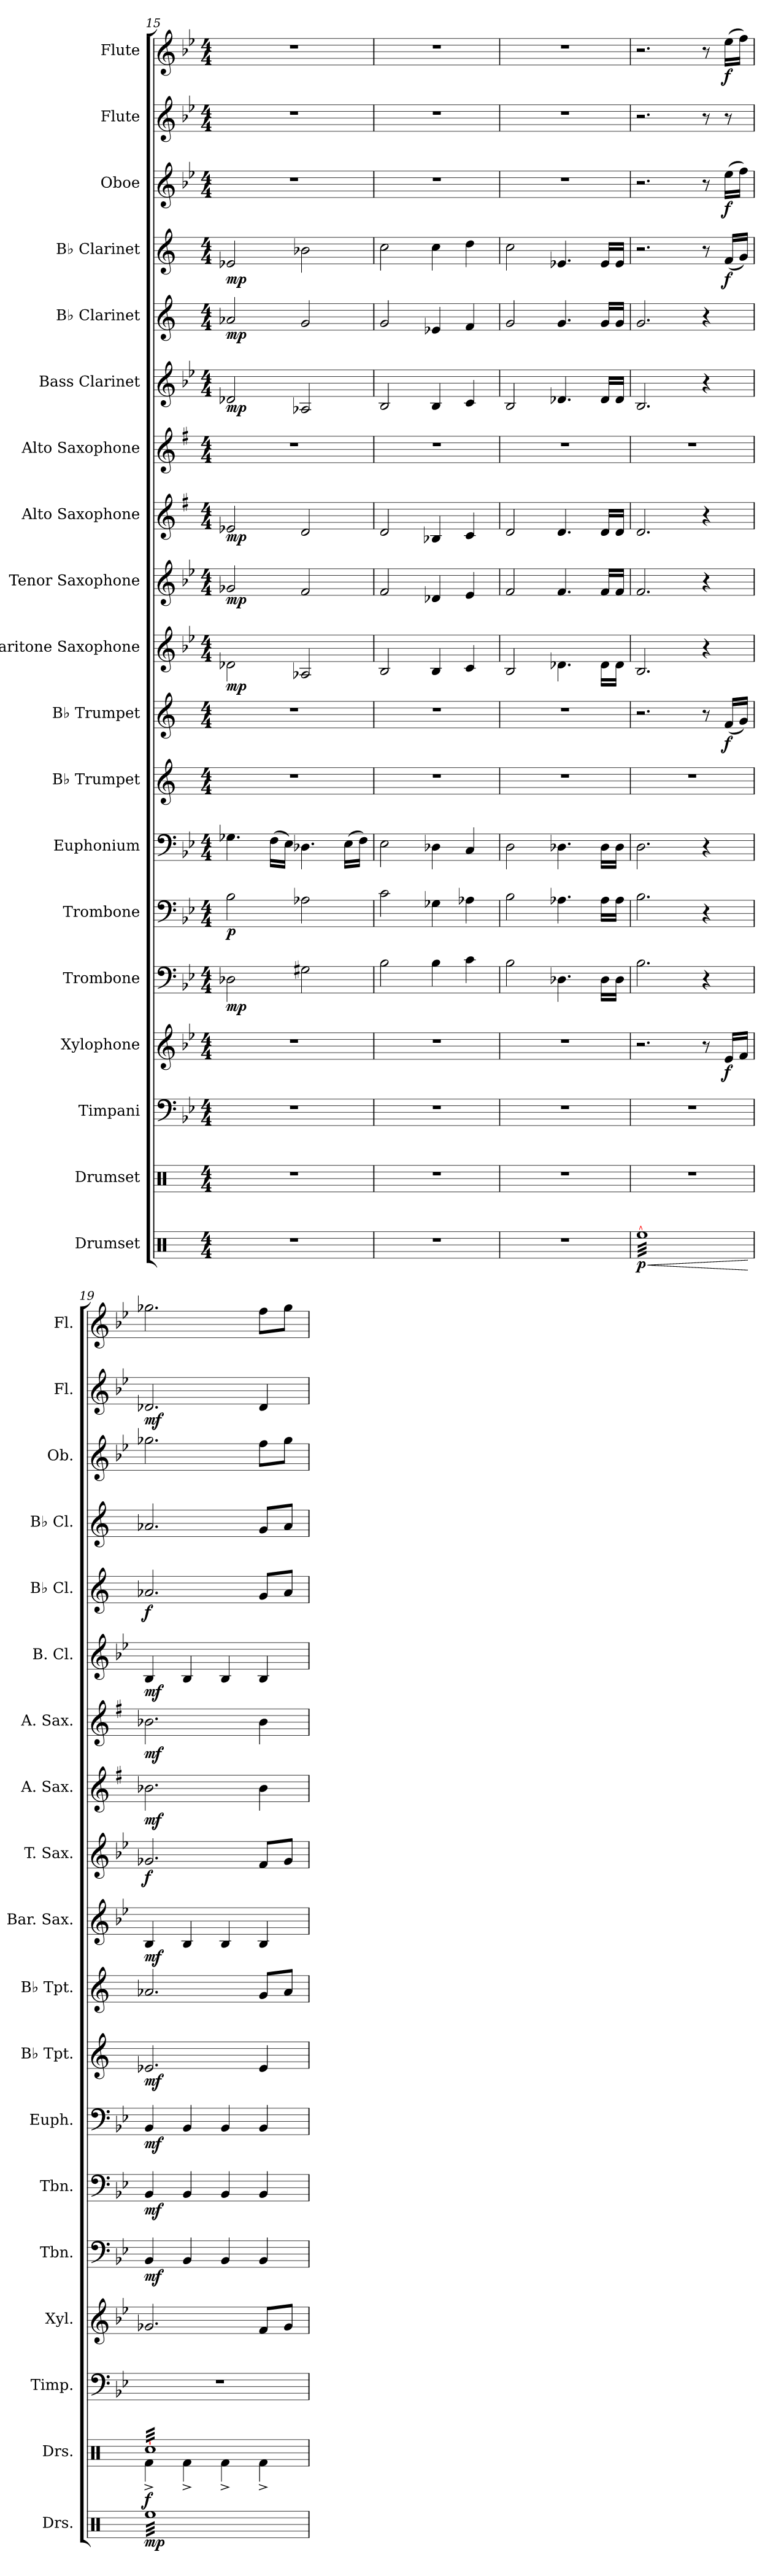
**kern	**dynam	**kern	**dynam	**kern	**kern	**dynam	**kern	**dynam	**kern	**dynam	**kern	**dynam	**kern	**dynam	**kern	**dynam	**kern	**dynam	**kern	**dynam	**kern	**dynam	**kern	**dynam	**kern	**dynam	**kern	**dynam	**kern	**dynam	**kern	**dynam	**kern	**dynam	**kern	**dynam
*part19	*part19	*part18	*part18	*part17	*part16	*part16	*part15	*part15	*part14	*part14	*part13	*part13	*part12	*part12	*part11	*part11	*part10	*part10	*part9	*part9	*part8	*part8	*part7	*part7	*part6	*part6	*part5	*part5	*part4	*part4	*part3	*part3	*part2	*part2	*part1	*part1
*staff19	*staff19	*staff18	*staff18	*staff17	*staff16	*staff16	*staff15	*staff15	*staff14	*staff14	*staff13	*staff13	*staff12	*staff12	*staff11	*staff11	*staff10	*staff10	*staff9	*staff9	*staff8	*staff8	*staff7	*staff7	*staff6	*staff6	*staff5	*staff5	*staff4	*staff4	*staff3	*staff3	*staff2	*staff2	*staff1	*staff1
*I"Drumset	*	*I"Drumset	*	*I"Timpani	*I"Xylophone	*	*I"Trombone	*	*I"Trombone	*	*I"Euphonium	*	*I"B♭ Trumpet	*	*I"B♭ Trumpet	*	*I"Baritone Saxophone	*	*I"Tenor Saxophone	*	*I"Alto Saxophone	*	*I"Alto Saxophone	*	*I"Bass Clarinet	*	*I"B♭ Clarinet	*	*I"B♭ Clarinet	*	*I"Oboe	*	*I"Flute	*	*I"Flute	*
*I'Drs.	*	*I'Drs.	*	*I'Timp.	*I'Xyl.	*	*I'Tbn.	*	*I'Tbn.	*	*I'Euph.	*	*I'B♭ Tpt.	*	*I'B♭ Tpt.	*	*I'Bar. Sax.	*	*I'T. Sax.	*	*I'A. Sax.	*	*I'A. Sax.	*	*I'B. Cl.	*	*I'B♭ Cl.	*	*I'B♭ Cl.	*	*I'Ob.	*	*I'Fl.	*	*I'Fl.	*
!!LO:PB:g=z
*clefX	*	*clefX	*	*clefF4	*clefG2	*	*clefF4	*	*clefF4	*	*clefF4	*	*clefG2	*	*clefG2	*	*clefG2	*	*clefG2	*	*clefG2	*	*clefG2	*	*clefG2	*	*clefG2	*	*clefG2	*	*clefG2	*	*clefG2	*	*clefG2	*
*	*	*	*	*	*ITrd-7c-12	*	*	*	*	*	*	*	*ITrd1c2	*	*ITrd1c2	*	*ITrd12c21	*	*ITrd8c14	*	*ITrd5c9	*	*ITrd5c9	*	*ITrd8c14	*	*ITrd1c2	*	*ITrd1c2	*	*	*	*	*	*	*
*k[]	*	*k[]	*	*k[b-e-]	*k[b-e-]	*	*k[b-e-]	*	*k[b-e-]	*	*k[b-e-]	*	*k[b-e-]	*	*k[b-e-]	*	*k[b-e-]	*	*k[b-e-]	*	*k[b-e-]	*	*k[b-e-]	*	*k[b-e-]	*	*k[b-e-]	*	*k[b-e-]	*	*k[b-e-]	*	*k[b-e-]	*	*k[b-e-]	*
*M4/4	*	*M4/4	*	*M4/4	*M4/4	*	*M4/4	*	*M4/4	*	*M4/4	*	*M4/4	*	*M4/4	*	*M4/4	*	*M4/4	*	*M4/4	*	*M4/4	*	*M4/4	*	*M4/4	*	*M4/4	*	*M4/4	*	*M4/4	*	*M4/4	*
=15	=15	=15	=15	=15	=15	=15	=15	=15	=15	=15	=15	=15	=15	=15	=15	=15	=15	=15	=15	=15	=15	=15	=15	=15	=15	=15	=15	=15	=15	=15	=15	=15	=15	=15	=15	=15
!	!	!	!	!	!	!	!	!LO:DY:b	!	!LO:DY:b	!	!	!	!	!	!	!	!LO:DY:b	!	!LO:DY:b	!	!LO:DY:b	!	!	!	!LO:DY:b	!	!LO:DY:b	!	!LO:DY:b	!	!	!	!	!	!
1r	.	1r	.	1r	1r	.	2D-X\	mp	2B-\	p	4.G-X\	.	1r	.	1r	.	2D-X\	mp	2G-X/	mp	2G-X/	mp	1r	.	2D-X/	mp	2g-X/	mp	2d-X/	mp	1r	.	1r	.	1r	.
.	.	.	.	.	.	.	.	.	.	.	(16F\LL	.	.	.	.	.	.	.	.	.	.	.	.	.	.	.	.	.	.	.	.	.	.	.	.	.
.	.	.	.	.	.	.	.	.	.	.	16E-\JJ)	.	.	.	.	.	.	.	.	.	.	.	.	.	.	.	.	.	.	.	.	.	.	.	.	.
.	.	.	.	.	.	.	2G#X\	.	2A-X\	.	4.D-X\	.	.	.	.	.	2AA-X/	.	2F/	.	2F/	.	.	.	2AA-X/	.	2f/	.	2a-X\	.	.	.	.	.	.	.
.	.	.	.	.	.	.	.	.	.	.	(16E-\LL	.	.	.	.	.	.	.	.	.	.	.	.	.	.	.	.	.	.	.	.	.	.	.	.	.
.	.	.	.	.	.	.	.	.	.	.	16F\JJ)	.	.	.	.	.	.	.	.	.	.	.	.	.	.	.	.	.	.	.	.	.	.	.	.	.
=16	=16	=16	=16	=16	=16	=16	=16	=16	=16	=16	=16	=16	=16	=16	=16	=16	=16	=16	=16	=16	=16	=16	=16	=16	=16	=16	=16	=16	=16	=16	=16	=16	=16	=16	=16	=16
1r	.	1r	.	1r	1r	.	2B-\	.	2c\	.	2E-\	.	1r	.	1r	.	2BB-/	.	2F/	.	2F/	.	1r	.	2BB-/	.	2f/	.	2b-\	.	1r	.	1r	.	1r	.
.	.	.	.	.	.	.	4B-\	.	4G-X\	.	4D-X\	.	.	.	.	.	4BB-/	.	4D-X/	.	4D-X/	.	.	.	4BB-/	.	4d-X/	.	4b-\	.	.	.	.	.	.	.
.	.	.	.	.	.	.	4c\	.	4A-X\	.	4C/	.	.	.	.	.	4C/	.	4E-/	.	4E-/	.	.	.	4C/	.	4e-/	.	4cc\	.	.	.	.	.	.	.
=17	=17	=17	=17	=17	=17	=17	=17	=17	=17	=17	=17	=17	=17	=17	=17	=17	=17	=17	=17	=17	=17	=17	=17	=17	=17	=17	=17	=17	=17	=17	=17	=17	=17	=17	=17	=17
1r	.	1r	.	1r	1r	.	2B-\	.	2B-\	.	2D\	.	1r	.	1r	.	2BB-/	.	2F/	.	2F/	.	1r	.	2BB-/	.	2f/	.	2b-\	.	1r	.	1r	.	1r	.
.	.	.	.	.	.	.	4.D-X\	.	4.A-X\	.	4.D-X\	.	.	.	.	.	4.D-X\	.	4.F/	.	4.F/	.	.	.	4.D-X/	.	4.f/	.	4.d-X/	.	.	.	.	.	.	.
.	.	.	.	.	.	.	16D-\LL	.	16A-\LL	.	16D-\LL	.	.	.	.	.	16D-\LL	.	16F/LL	.	16F/LL	.	.	.	16D-/LL	.	16f/LL	.	16d-/LL	.	.	.	.	.	.	.
.	.	.	.	.	.	.	16D-\JJ	.	16A-\JJ	.	16D-\JJ	.	.	.	.	.	16D-\JJ	.	16F/JJ	.	16F/JJ	.	.	.	16D-/JJ	.	16f/JJ	.	16d-/JJ	.	.	.	.	.	.	.
=18	=18	=18	=18	=18	=18	=18	=18	=18	=18	=18	=18	=18	=18	=18	=18	=18	=18	=18	=18	=18	=18	=18	=18	=18	=18	=18	=18	=18	=18	=18	=18	=18	=18	=18	=18	=18
!	!LO:HP:b	!	!	!	!	!	!	!	!	!	!	!	!	!	!	!	!	!	!	!	!	!	!	!	!	!	!	!	!	!	!	!	!	!	!	!
!	!LO:DY:n=1:b	!	!	!	!	!	!	!	!	!	!	!	!	!	!	!	!	!	!	!	!	!	!	!	!	!	!	!	!	!	!	!	!	!	!	!
*tremolo	*	*	*	*	*	*	*	*	*	*	*	*	*	*	*	*	*	*	*	*	*	*	*	*	*	*	*	*	*	*	*	*	*	*	*	*
[32ReeLLL	< p	1r	.	1r	2.r	.	2.B-\	.	2.B-\	.	2.D\	.	1r	.	2.r	.	2.BB-/	.	2.F/	.	2.F/	.	1r	.	2.BB-/	.	2.f/	.	2.r	.	2.r	.	2.r	.	2.r	.
32Ree	.	.	.	.	.	.	.	.	.	.	.	.	.	.	.	.	.	.	.	.	.	.	.	.	.	.	.	.	.	.	.	.	.	.	.	.
32Ree	.	.	.	.	.	.	.	.	.	.	.	.	.	.	.	.	.	.	.	.	.	.	.	.	.	.	.	.	.	.	.	.	.	.	.	.
32Ree	.	.	.	.	.	.	.	.	.	.	.	.	.	.	.	.	.	.	.	.	.	.	.	.	.	.	.	.	.	.	.	.	.	.	.	.
32Ree	.	.	.	.	.	.	.	.	.	.	.	.	.	.	.	.	.	.	.	.	.	.	.	.	.	.	.	.	.	.	.	.	.	.	.	.
32Ree	.	.	.	.	.	.	.	.	.	.	.	.	.	.	.	.	.	.	.	.	.	.	.	.	.	.	.	.	.	.	.	.	.	.	.	.
32Ree	.	.	.	.	.	.	.	.	.	.	.	.	.	.	.	.	.	.	.	.	.	.	.	.	.	.	.	.	.	.	.	.	.	.	.	.
32Ree	.	.	.	.	.	.	.	.	.	.	.	.	.	.	.	.	.	.	.	.	.	.	.	.	.	.	.	.	.	.	.	.	.	.	.	.
32Ree	.	.	.	.	.	.	.	.	.	.	.	.	.	.	.	.	.	.	.	.	.	.	.	.	.	.	.	.	.	.	.	.	.	.	.	.
32Ree	.	.	.	.	.	.	.	.	.	.	.	.	.	.	.	.	.	.	.	.	.	.	.	.	.	.	.	.	.	.	.	.	.	.	.	.
32Ree	.	.	.	.	.	.	.	.	.	.	.	.	.	.	.	.	.	.	.	.	.	.	.	.	.	.	.	.	.	.	.	.	.	.	.	.
32Ree	.	.	.	.	.	.	.	.	.	.	.	.	.	.	.	.	.	.	.	.	.	.	.	.	.	.	.	.	.	.	.	.	.	.	.	.
32Ree	.	.	.	.	.	.	.	.	.	.	.	.	.	.	.	.	.	.	.	.	.	.	.	.	.	.	.	.	.	.	.	.	.	.	.	.
32Ree	.	.	.	.	.	.	.	.	.	.	.	.	.	.	.	.	.	.	.	.	.	.	.	.	.	.	.	.	.	.	.	.	.	.	.	.
32Ree	.	.	.	.	.	.	.	.	.	.	.	.	.	.	.	.	.	.	.	.	.	.	.	.	.	.	.	.	.	.	.	.	.	.	.	.
32Ree	.	.	.	.	.	.	.	.	.	.	.	.	.	.	.	.	.	.	.	.	.	.	.	.	.	.	.	.	.	.	.	.	.	.	.	.
32Ree	.	.	.	.	.	.	.	.	.	.	.	.	.	.	.	.	.	.	.	.	.	.	.	.	.	.	.	.	.	.	.	.	.	.	.	.
32Ree	.	.	.	.	.	.	.	.	.	.	.	.	.	.	.	.	.	.	.	.	.	.	.	.	.	.	.	.	.	.	.	.	.	.	.	.
32Ree	.	.	.	.	.	.	.	.	.	.	.	.	.	.	.	.	.	.	.	.	.	.	.	.	.	.	.	.	.	.	.	.	.	.	.	.
32Ree	.	.	.	.	.	.	.	.	.	.	.	.	.	.	.	.	.	.	.	.	.	.	.	.	.	.	.	.	.	.	.	.	.	.	.	.
32Ree	.	.	.	.	.	.	.	.	.	.	.	.	.	.	.	.	.	.	.	.	.	.	.	.	.	.	.	.	.	.	.	.	.	.	.	.
32Ree	.	.	.	.	.	.	.	.	.	.	.	.	.	.	.	.	.	.	.	.	.	.	.	.	.	.	.	.	.	.	.	.	.	.	.	.
32Ree	.	.	.	.	.	.	.	.	.	.	.	.	.	.	.	.	.	.	.	.	.	.	.	.	.	.	.	.	.	.	.	.	.	.	.	.
32Ree	.	.	.	.	.	.	.	.	.	.	.	.	.	.	.	.	.	.	.	.	.	.	.	.	.	.	.	.	.	.	.	.	.	.	.	.
32Ree	.	.	.	.	8r	.	4r	.	4r	.	4r	.	.	.	8r	.	4r	.	4r	.	4r	.	.	.	4r	.	4r	.	8r	.	8r	.	8r	.	8r	.
32Ree	.	.	.	.	.	.	.	.	.	.	.	.	.	.	.	.	.	.	.	.	.	.	.	.	.	.	.	.	.	.	.	.	.	.	.	.
32Ree	.	.	.	.	.	.	.	.	.	.	.	.	.	.	.	.	.	.	.	.	.	.	.	.	.	.	.	.	.	.	.	.	.	.	.	.
32Ree	.	.	.	.	.	.	.	.	.	.	.	.	.	.	.	.	.	.	.	.	.	.	.	.	.	.	.	.	.	.	.	.	.	.	.	.
!	!	!	!	!	!	!LO:DY:b	!	!	!	!	!	!	!	!	!	!LO:DY:b	!	!	!	!	!	!	!	!	!	!	!	!	!	!LO:DY:b	!	!LO:DY:b	!	!	!	!LO:DY:b
32Ree	.	.	.	.	16ee-/LL	f	.	.	.	.	.	.	.	.	(16e-/LL	f	.	.	.	.	.	.	.	.	.	.	.	.	(16e-/LL	f	(16ee-\LL	f	8r	.	(16ee-\LL	f
32Ree	.	.	.	.	.	.	.	.	.	.	.	.	.	.	.	.	.	.	.	.	.	.	.	.	.	.	.	.	.	.	.	.	.	.	.	.
32Ree	.	.	.	.	16ff/JJ	.	.	.	.	.	.	.	.	.	16f/JJ)	.	.	.	.	.	.	.	.	.	.	.	.	.	16f/JJ)	.	16ff\JJ)	.	.	.	16ff\JJ)	.
32ReeJJJ	.	.	.	.	.	.	.	.	.	.	.	.	.	.	.	.	.	.	.	.	.	.	.	.	.	.	.	.	.	.	.	.	.	.	.	.
.	[	.	.	.	.	.	.	.	.	.	.	.	.	.	.	.	.	.	.	.	.	.	.	.	.	.	.	.	.	.	.	.	.	.	.	.
=19	=19	=19	=19	=19	=19	=19	=19	=19	=19	=19	=19	=19	=19	=19	=19	=19	=19	=19	=19	=19	=19	=19	=19	=19	=19	=19	=19	=19	=19	=19	=19	=19	=19	=19	=19	=19
*	*	*^	*	*	*	*	*	*	*	*	*	*	*	*	*	*	*	*	*	*	*	*	*	*	*	*	*	*	*	*	*	*	*	*	*	*
!	!LO:DY:b	!	!	!LO:DY:b	!	!	!	!	!LO:DY:b	!	!LO:DY:b	!	!LO:DY:b	!	!LO:DY:b	!	!	!	!LO:DY:b	!	!LO:DY:b	!	!LO:DY:b	!	!LO:DY:b	!	!LO:DY:b	!	!LO:DY:b	!	!	!	!	!	!LO:DY:b	!	!
*	*	*tremolo	*	*	*	*	*	*	*	*	*	*	*	*	*	*	*	*	*	*	*	*	*	*	*	*	*	*	*	*	*	*	*	*	*	*	*
32ReeLLL	mp	[32RccLLL	4Rf^\	f	1r	2.gg-X/	.	4BB-/	mf	4BB-/	mf	4BB-/	mf	2.d-X/	mf	2.g-X/	.	4BB-/	mf	2.G-X/	f	2.d-X\	mf	2.d-X\	mf	4BB-/	mf	2.g-X/	f	2.g-X/	.	2.gg-X\	.	2.d-X/	mf	2.gg-X\	.
32Ree	.	32Rcc	.	.	.	.	.	.	.	.	.	.	.	.	.	.	.	.	.	.	.	.	.	.	.	.	.	.	.	.	.	.	.	.	.	.	.
32Ree	.	32Rcc	.	.	.	.	.	.	.	.	.	.	.	.	.	.	.	.	.	.	.	.	.	.	.	.	.	.	.	.	.	.	.	.	.	.	.
32Ree	.	32Rcc	.	.	.	.	.	.	.	.	.	.	.	.	.	.	.	.	.	.	.	.	.	.	.	.	.	.	.	.	.	.	.	.	.	.	.
32Ree	.	32Rcc	.	.	.	.	.	.	.	.	.	.	.	.	.	.	.	.	.	.	.	.	.	.	.	.	.	.	.	.	.	.	.	.	.	.	.
32Ree	.	32Rcc	.	.	.	.	.	.	.	.	.	.	.	.	.	.	.	.	.	.	.	.	.	.	.	.	.	.	.	.	.	.	.	.	.	.	.
32Ree	.	32Rcc	.	.	.	.	.	.	.	.	.	.	.	.	.	.	.	.	.	.	.	.	.	.	.	.	.	.	.	.	.	.	.	.	.	.	.
32Ree	.	32Rcc	.	.	.	.	.	.	.	.	.	.	.	.	.	.	.	.	.	.	.	.	.	.	.	.	.	.	.	.	.	.	.	.	.	.	.
32Ree	.	32Rcc	4Rf^\	.	.	.	.	4BB-/	.	4BB-/	.	4BB-/	.	.	.	.	.	4BB-/	.	.	.	.	.	.	.	4BB-/	.	.	.	.	.	.	.	.	.	.	.
32Ree	.	32Rcc	.	.	.	.	.	.	.	.	.	.	.	.	.	.	.	.	.	.	.	.	.	.	.	.	.	.	.	.	.	.	.	.	.	.	.
32Ree	.	32Rcc	.	.	.	.	.	.	.	.	.	.	.	.	.	.	.	.	.	.	.	.	.	.	.	.	.	.	.	.	.	.	.	.	.	.	.
32Ree	.	32Rcc	.	.	.	.	.	.	.	.	.	.	.	.	.	.	.	.	.	.	.	.	.	.	.	.	.	.	.	.	.	.	.	.	.	.	.
32Ree	.	32Rcc	.	.	.	.	.	.	.	.	.	.	.	.	.	.	.	.	.	.	.	.	.	.	.	.	.	.	.	.	.	.	.	.	.	.	.
32Ree	.	32Rcc	.	.	.	.	.	.	.	.	.	.	.	.	.	.	.	.	.	.	.	.	.	.	.	.	.	.	.	.	.	.	.	.	.	.	.
32Ree	.	32Rcc	.	.	.	.	.	.	.	.	.	.	.	.	.	.	.	.	.	.	.	.	.	.	.	.	.	.	.	.	.	.	.	.	.	.	.
32Ree	.	32Rcc	.	.	.	.	.	.	.	.	.	.	.	.	.	.	.	.	.	.	.	.	.	.	.	.	.	.	.	.	.	.	.	.	.	.	.
32Ree	.	32Rcc	4Rf^\	.	.	.	.	4BB-/	.	4BB-/	.	4BB-/	.	.	.	.	.	4BB-/	.	.	.	.	.	.	.	4BB-/	.	.	.	.	.	.	.	.	.	.	.
32Ree	.	32Rcc	.	.	.	.	.	.	.	.	.	.	.	.	.	.	.	.	.	.	.	.	.	.	.	.	.	.	.	.	.	.	.	.	.	.	.
32Ree	.	32Rcc	.	.	.	.	.	.	.	.	.	.	.	.	.	.	.	.	.	.	.	.	.	.	.	.	.	.	.	.	.	.	.	.	.	.	.
32Ree	.	32Rcc	.	.	.	.	.	.	.	.	.	.	.	.	.	.	.	.	.	.	.	.	.	.	.	.	.	.	.	.	.	.	.	.	.	.	.
32Ree	.	32Rcc	.	.	.	.	.	.	.	.	.	.	.	.	.	.	.	.	.	.	.	.	.	.	.	.	.	.	.	.	.	.	.	.	.	.	.
32Ree	.	32Rcc	.	.	.	.	.	.	.	.	.	.	.	.	.	.	.	.	.	.	.	.	.	.	.	.	.	.	.	.	.	.	.	.	.	.	.
32Ree	.	32Rcc	.	.	.	.	.	.	.	.	.	.	.	.	.	.	.	.	.	.	.	.	.	.	.	.	.	.	.	.	.	.	.	.	.	.	.
32Ree	.	32Rcc	.	.	.	.	.	.	.	.	.	.	.	.	.	.	.	.	.	.	.	.	.	.	.	.	.	.	.	.	.	.	.	.	.	.	.
32Ree	.	32Rcc	4Rf^\	.	.	8ff/L	.	4BB-/	.	4BB-/	.	4BB-/	.	4d-/	.	8f/L	.	4BB-/	.	8F/L	.	4d-\	.	4d-\	.	4BB-/	.	8f/L	.	8f/L	.	8ff\L	.	4d-/	.	8ff\L	.
32Ree	.	32Rcc	.	.	.	.	.	.	.	.	.	.	.	.	.	.	.	.	.	.	.	.	.	.	.	.	.	.	.	.	.	.	.	.	.	.	.
32Ree	.	32Rcc	.	.	.	.	.	.	.	.	.	.	.	.	.	.	.	.	.	.	.	.	.	.	.	.	.	.	.	.	.	.	.	.	.	.	.
32Ree	.	32Rcc	.	.	.	.	.	.	.	.	.	.	.	.	.	.	.	.	.	.	.	.	.	.	.	.	.	.	.	.	.	.	.	.	.	.	.
32Ree	.	32Rcc	.	.	.	8gg-/J	.	.	.	.	.	.	.	.	.	8g-/J	.	.	.	8G-/J	.	.	.	.	.	.	.	8g-/J	.	8g-/J	.	8gg-\J	.	.	.	8gg-\J	.
32Ree	.	32Rcc	.	.	.	.	.	.	.	.	.	.	.	.	.	.	.	.	.	.	.	.	.	.	.	.	.	.	.	.	.	.	.	.	.	.	.
32Ree	.	32Rcc	.	.	.	.	.	.	.	.	.	.	.	.	.	.	.	.	.	.	.	.	.	.	.	.	.	.	.	.	.	.	.	.	.	.	.
32ReeJJJ	.	32RccJJJ	.	.	.	.	.	.	.	.	.	.	.	.	.	.	.	.	.	.	.	.	.	.	.	.	.	.	.	.	.	.	.	.	.	.	.
*	*	*Xtremolo	*	*	*	*	*	*	*	*	*	*	*	*	*	*	*	*	*	*	*	*	*	*	*	*	*	*	*	*	*	*	*	*	*	*	*
*Xtremolo	*	*	*	*	*	*	*	*	*	*	*	*	*	*	*	*	*	*	*	*	*	*	*	*	*	*	*	*	*	*	*	*	*	*	*	*	*
*	*	*v	*v	*	*	*	*	*	*	*	*	*	*	*	*	*	*	*	*	*	*	*	*	*	*	*	*	*	*	*	*	*	*	*	*	*	*
=	=	=	=	=	=	=	=	=	=	=	=	=	=	=	=	=	=	=	=	=	=	=	=	=	=	=	=	=	=	=	=	=	=	=	=	=
*-	*-	*-	*-	*-	*-	*-	*-	*-	*-	*-	*-	*-	*-	*-	*-	*-	*-	*-	*-	*-	*-	*-	*-	*-	*-	*-	*-	*-	*-	*-	*-	*-	*-	*-	*-	*-
